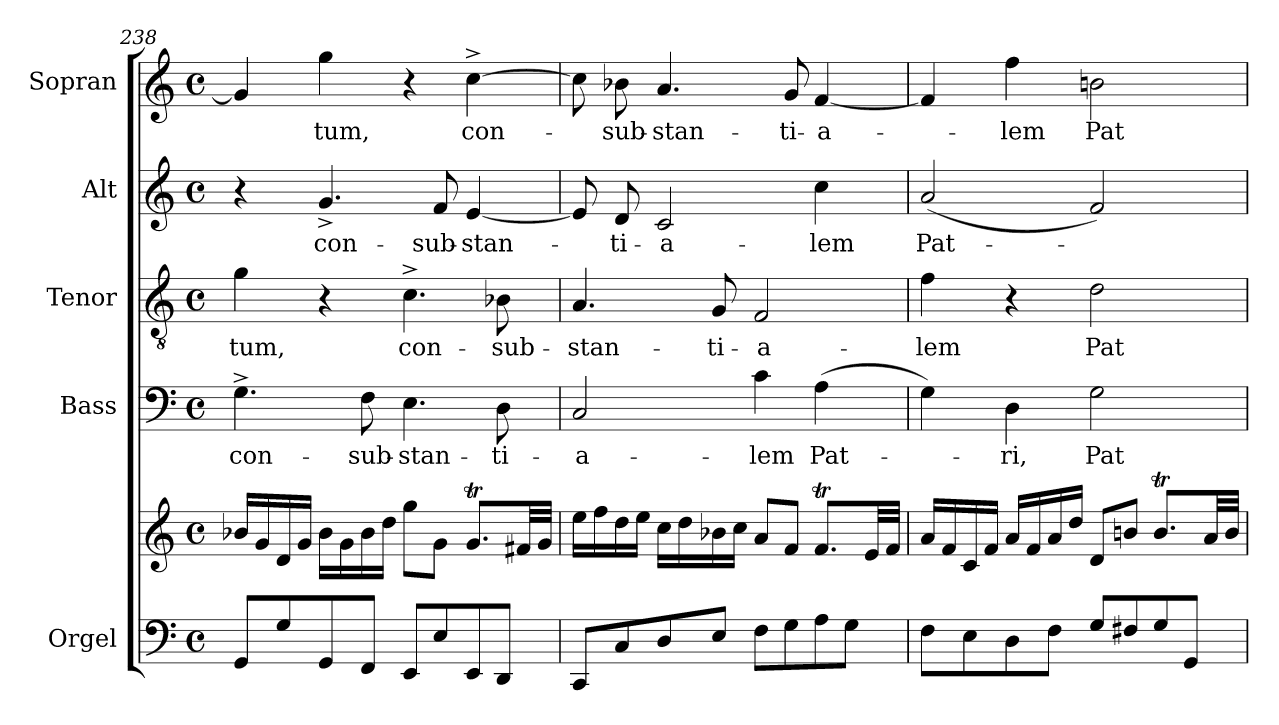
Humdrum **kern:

**kern	**kern	**kern	**text	**kern	**text	**kern	**text	**kern	**text
*part5	*part5	*part4	*part4	*part3	*part3	*part2	*part2	*part1	*part1
*staff6	*staff5	*staff4	*staff4	*staff3	*staff3	*staff2	*staff2	*staff1	*staff1
*I"Orgel	*	*I"Bass	*	*I"Tenor	*	*I"Alt	*	*I"Sopran	*
*I'Org.	*	*I'B.	*	*I'T.	*	*I'A.	*	*I'S.	*
*clefF4	*clefG2	*clefF4	*	*clefGv2	*	*clefG2	*	*clefG2	*
*k[]	*k[]	*k[]	*	*k[]	*	*k[]	*	*k[]	*
*C:	*C:	*C:	*	*C:	*	*C:	*	*C:	*
*M4/4	*M4/4	*M4/4	*	*M4/4	*	*M4/4	*	*M4/4	*
*met(c)	*met(c)	*met(c)	*	*met(c)	*	*met(c)	*	*met(c)	*
=238	=238	=238	=238	=238	=238	=238	=238	=238	=238
!	!	!	!LO:LY:b	!	!LO:LY:b	!	!	!	!
8GG/L	16b-X/LL	4.G^>\	con-	4g\	-tum,	4r	.	4g/]	.
.	16g/	.	.	.	.	.	.	.	.
8G/	16d/	.	.	.	.	.	.	.	.
.	16g/JJ	.	.	.	.	.	.	.	.
!	!	!	!	!	!	!	!LO:LY:b	!	!LO:LY:b
8GG/	16b-\LL	.	.	4r	.	4.g^</	con-	4gg\	-tum,
.	16g\	.	.	.	.	.	.	.	.
!	!	!	!LO:LY:b	!	!	!	!	!	!
8FF/J	16b-\	8F\	-sub-	.	.	.	.	.	.
.	16dd\JJ	.	.	.	.	.	.	.	.
!	!	!	!LO:LY:b	!	!LO:LY:b	!	!	!	!
8EE/L	8gg\L	4.E\	-stan-	4.c^>\	con-	.	.	4r	.
!	!	!	!	!	!	!	!LO:LY:b	!	!
8E/	8g\J	.	.	.	.	8f/	-sub-	.	.
!	!	!	!	!	!	!	!LO:LY:b	!	!LO:LY:b
8EE/	8.gT/L	.	.	.	.	[4e/	-stan-	[4cc^>\	con-
!	!	!	!LO:LY:b	!	!LO:LY:b	!	!	!	!
8DD/J	.	8D\	-ti-	8B-X\	-sub-	.	.	.	.
.	32f#X/LL	.	.	.	.	.	.	.	.
.	32g/JJJ	.	.	.	.	.	.	.	.
!!LO:LB:g=z
=239	=239	=239	=239	=239	=239	=239	=239	=239	=239
!	!	!	!LO:LY:b	!	!LO:LY:b	!	!	!	!
8CC/L	16ee\LL	2C/	-a-	4.A/	-stan-	8e/]	.	8cc\]	.
.	16ff\	.	.	.	.	.	.	.	.
!	!	!	!	!	!	!	!LO:LY:b	!	!LO:LY:b
8C/	16dd\	.	.	.	.	8d/	-ti-	8b-X\	-sub-
.	16ee\JJ	.	.	.	.	.	.	.	.
!	!	!	!	!	!	!	!LO:LY:b	!	!LO:LY:b
8D/	16cc\LL	.	.	.	.	2c/	-a-	4.a/	-stan-
.	16dd\	.	.	.	.	.	.	.	.
!	!	!	!	!	!LO:LY:b	!	!	!	!
8E/J	16b-X\	.	.	8G/	-ti-	.	.	.	.
.	16cc\JJ	.	.	.	.	.	.	.	.
!	!	!	!LO:LY:b	!	!LO:LY:b	!	!	!	!
8F\L	8a/L	4c\	-lem	2F/	-a-	.	.	.	.
!	!	!	!	!	!	!	!	!	!LO:LY:b
8G\	8f/J	.	.	.	.	.	.	8g/	-ti-
!	!	!	!LO:LY:b	!	!	!	!LO:LY:b	!	!LO:LY:b
8A\	8.fT/L	(>4A\	Pat-	.	.	4cc\	-lem	[4f/	-a-
8G\J	.	.	.	.	.	.	.	.	.
.	32e/LL	.	.	.	.	.	.	.	.
.	32f/JJJ	.	.	.	.	.	.	.	.
=240	=240	=240	=240	=240	=240	=240	=240	=240	=240
!	!	!	!	!	!LO:LY:b	!	!LO:LY:b	!	!
8F\L	16a/LL	4G\)	.	4f\	-lem	(<2a/	Pat-	4f/]	.
.	16f/	.	.	.	.	.	.	.	.
8E\	16c/	.	.	.	.	.	.	.	.
.	16f/JJ	.	.	.	.	.	.	.	.
!	!	!	!LO:LY:b	!	!	!	!	!	!LO:LY:b
8D\	16a/LL	4D\	-ri,	4r	.	.	.	4ff\	-lem
.	16f/	.	.	.	.	.	.	.	.
8F\J	16a/	.	.	.	.	.	.	.	.
.	16dd/JJ	.	.	.	.	.	.	.	.
!	!	!	!LO:LY:b	!	!LO:LY:b	!	!	!	!LO:LY:b
8G/L	8d/L	2G\	Pat-	2d\	Pat-	2f/)	.	2bn\	Pat-
8F#X/	8bn/J	.	.	.	.	.	.	.	.
8G/	8.bt/L	.	.	.	.	.	.	.	.
8GG/J	.	.	.	.	.	.	.	.	.
.	32a/LL	.	.	.	.	.	.	.	.
.	32b/JJJ	.	.	.	.	.	.	.	.
=	=	=	=	=	=	=	=	=	=
*-	*-	*-	*-	*-	*-	*-	*-	*-	*-
